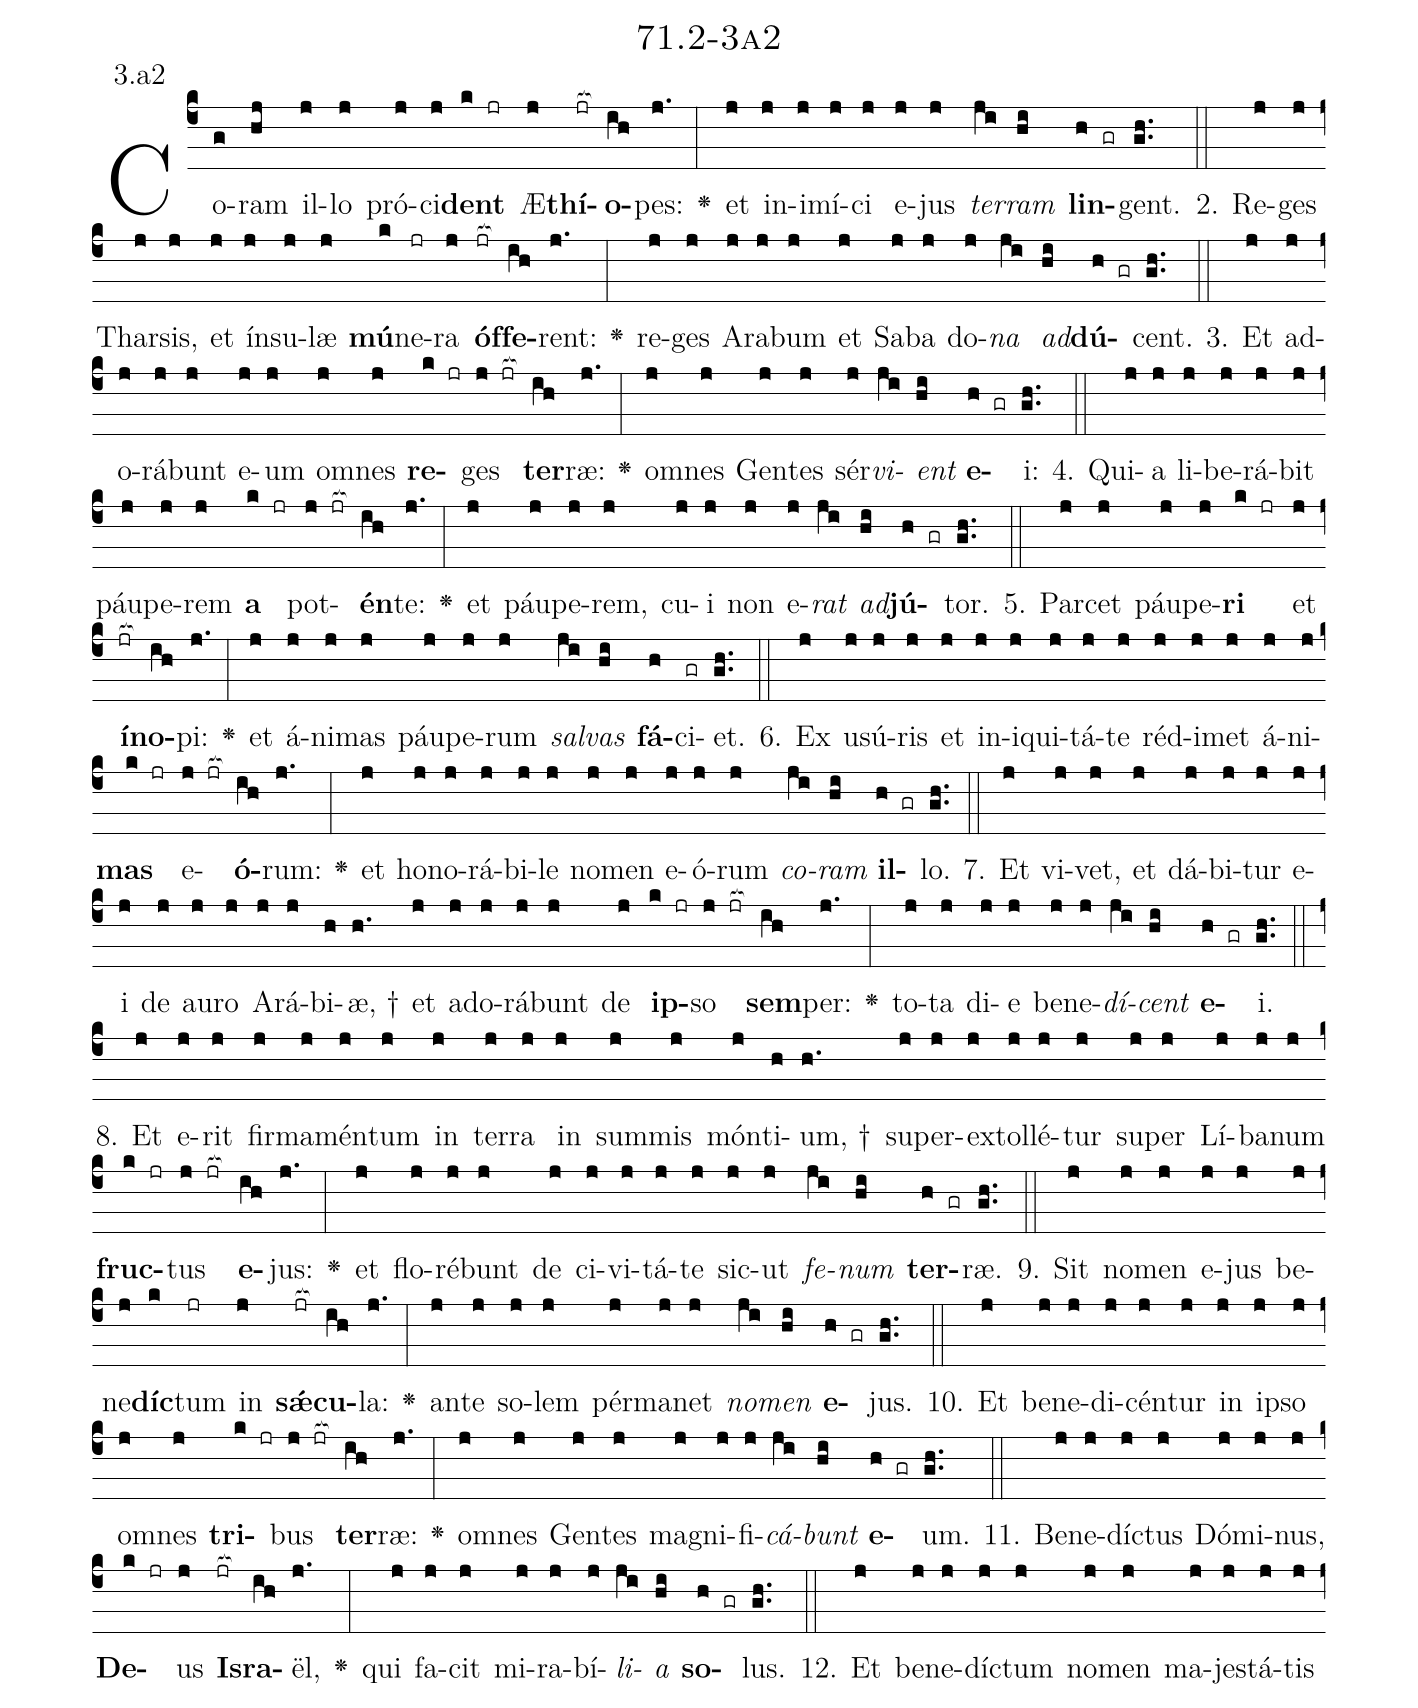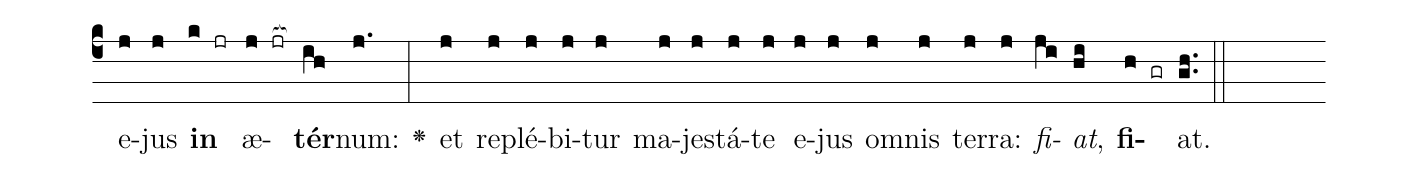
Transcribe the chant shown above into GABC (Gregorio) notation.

name: 71.2-3a2;
annotation: 3.a2;
%%
(c4)Co(g)ram(hj) il(j)lo(j) pró(j)ci(j)<b>dent</b>(k jr) Æ(j)<b>thí</b>(jr[ocb:1{])<b>o</b>(ih[ocb:0}])pes:(j.) <v>\greheightstar</v>(:) et(j) in(j)i(j)mí(j)ci(j) e(j)jus(j) <i>ter</i>(ji)<i>ram</i>(hi) <b>lin</b>(h gr)gent.(gh..) (::)
2. Re(j)ges(j) Thar(j)sis,(j) et(j) ín(j)su(j)læ(j) <b>mú</b>(k)ne(jr)ra(j) <b>óf</b>(jr[ocb:1{])<b>fe</b>(ih[ocb:0}])rent:(j.) <v>\greheightstar</v>(:) re(j)ges(j) A(j)ra(j)bum(j) et(j) Sa(j)ba(j) do(j)<i>na</i>(ji) <i>ad</i>(hi)<b>dú</b>(h gr)cent.(gh..) (::)
3. Et(j) ad(j)o(j)rá(j)bunt(j) e(j)um(j) om(j)nes(j) <b>re</b>(k jr)ges(j jr[ocb:1{]) <b>ter</b>(ih[ocb:0}])ræ:(j.) <v>\greheightstar</v>(:) om(j)nes(j) Gen(j)tes(j) sér(j)<i>vi</i>(ji)<i>ent</i>(hi) <b>e</b>(h gr)i:(gh..) (::)
4. Qui(j)a(j) li(j)be(j)rá(j)bit(j) páu(j)pe(j)rem(j) <b>a</b>(k jr) pot(j jr[ocb:1{])<b>én</b>(ih[ocb:0}])te:(j.) <v>\greheightstar</v>(:) et(j) páu(j)pe(j)rem,(j) cu(j)i(j) non(j) e(j)<i>rat</i>(ji) <i>ad</i>(hi)<b>jú</b>(h gr)tor.(gh..) (::)
5. Par(j)cet(j) páu(j)pe(j)<b>ri</b>(k jr) et(j) <b>ín</b>(jr[ocb:1{])<b>o</b>(ih[ocb:0}])pi:(j.) <v>\greheightstar</v>(:) et(j) á(j)ni(j)mas(j) páu(j)pe(j)rum(j) <i>sal</i>(ji)<i>vas</i>(hi) <b>fá</b>(h)ci(gr)et.(gh..) (::)
6. Ex(j) u(j)sú(j)ris(j) et(j) in(j)i(j)qui(j)tá(j)te(j) réd(j)i(j)met(j) á(j)ni(j)<b>mas</b>(k jr) e(j jr[ocb:1{])<b>ó</b>(ih[ocb:0}])rum:(j.) <v>\greheightstar</v>(:) et(j) ho(j)no(j)rá(j)bi(j)le(j) no(j)men(j) e(j)ó(j)rum(j) <i>co</i>(ji)<i>ram</i>(hi) <b>il</b>(h gr)lo.(gh..) (::)
7. Et(j) vi(j)vet,(j) et(j) dá(j)bi(j)tur(j) e(j)i(j) de(j) au(j)ro(j) A(j)rá(j)bi(h)æ, †(h.) et(j) ad(j)o(j)rá(j)bunt(j) de(j) <b>ip</b>(k jr)so(j jr[ocb:1{]) <b>sem</b>(ih[ocb:0}])per:(j.) <v>\greheightstar</v>(:) to(j)ta(j) di(j)e(j) be(j)ne(j)<i>dí</i>(ji)<i>cent</i>(hi) <b>e</b>(h gr)i.(gh..) (::)
8. Et(j) e(j)rit(j) fir(j)ma(j)mén(j)tum(j) in(j) ter(j)ra(j) in(j) sum(j)mis(j) món(j)ti(h)um, †(h.) su(j)per(j)ex(j)tol(j)lé(j)tur(j) su(j)per(j) Lí(j)ba(j)num(j) <b>fruc</b>(k jr)tus(j jr[ocb:1{]) <b>e</b>(ih[ocb:0}])jus:(j.) <v>\greheightstar</v>(:) et(j) flo(j)ré(j)bunt(j) de(j) ci(j)vi(j)tá(j)te(j) sic(j)ut(j) <i>fe</i>(ji)<i>num</i>(hi) <b>ter</b>(h gr)ræ.(gh..) (::)
9. Sit(j) no(j)men(j) e(j)jus(j) be(j)ne(j)<b>díc</b>(k)tum(jr) in(j) <b>sǽ</b>(jr[ocb:1{])<b>cu</b>(ih[ocb:0}])la:(j.) <v>\greheightstar</v>(:) an(j)te(j) so(j)lem(j) pér(j)ma(j)net(j) <i>no</i>(ji)<i>men</i>(hi) <b>e</b>(h gr)jus.(gh..) (::)
10. Et(j) be(j)ne(j)di(j)cén(j)tur(j) in(j) ip(j)so(j) om(j)nes(j) <b>tri</b>(k jr)bus(j jr[ocb:1{]) <b>ter</b>(ih[ocb:0}])ræ:(j.) <v>\greheightstar</v>(:) om(j)nes(j) Gen(j)tes(j) ma(j)gni(j)fi(j)<i>cá</i>(ji)<i>bunt</i>(hi) <b>e</b>(h gr)um.(gh..) (::)
11. Be(j)ne(j)díc(j)tus(j) Dó(j)mi(j)nus,(j) <b>De</b>(k jr)us(j) <b>Is</b>(jr[ocb:1{])<b>ra</b>(ih[ocb:0}])ël,(j.) <v>\greheightstar</v>(:) qui(j) fa(j)cit(j) mi(j)ra(j)bí(j)<i>li</i>(ji)<i>a</i>(hi) <b>so</b>(h gr)lus.(gh..) (::)
12. Et(j) be(j)ne(j)díc(j)tum(j) no(j)men(j) ma(j)jes(j)tá(j)tis(j) e(j)jus(j) <b>in</b>(k jr) æ(j jr[ocb:1{])<b>tér</b>(ih[ocb:0}])num:(j.) <v>\greheightstar</v>(:) et(j) re(j)plé(j)bi(j)tur(j) ma(j)jes(j)tá(j)te(j) e(j)jus(j) om(j)nis(j) ter(j)ra:(j) <i>fi</i>(ji)<i>at</i>,(hi) <b>fi</b>(h gr)at.(gh..) (::)
